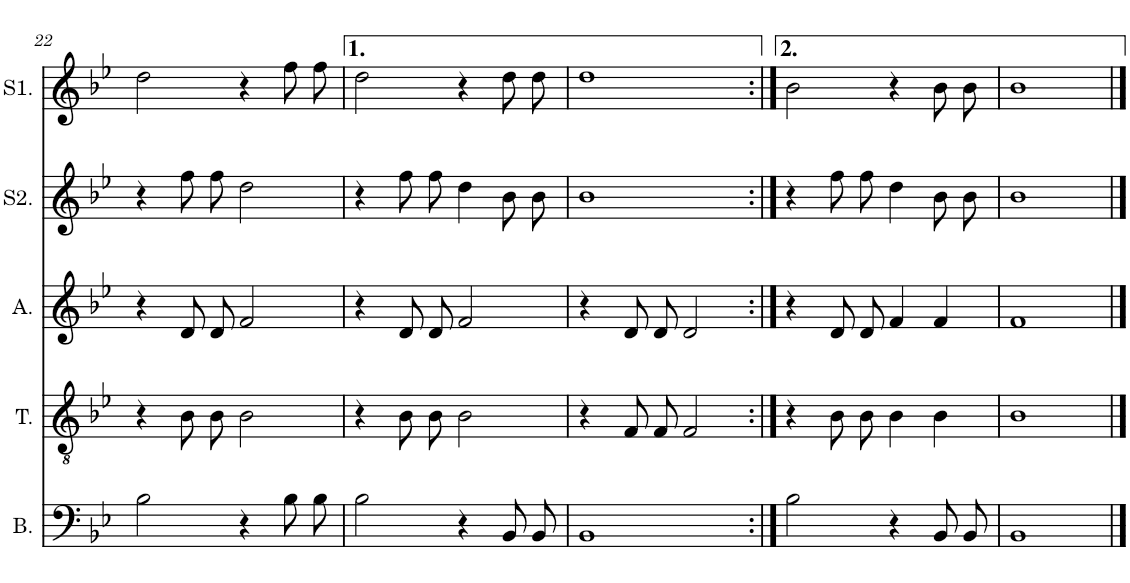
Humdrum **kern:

**kern	**kern	**kern	**kern	**kern
*part5	*part4	*part3	*part2	*part1
*staff5	*staff4	*staff3	*staff2	*staff1
*I"Bass	*I"Tenor	*I"Alto	*I"Soprano II	*I"Soprano I
*I'B.	*I'T.	*I'A.	*I'S2.	*I'S1.
!!LO:PB:g=z
*clefF4	*clefGv2	*clefG2	*clefG2	*clefG2
*k[b-e-]	*k[b-e-]	*k[b-e-]	*k[b-e-]	*k[b-e-]
*M4/4	*M4/4	*M4/4	*M4/4	*M4/4
=22	=22	=22	=22	=22
2B-\	4r	4r	4r	2dd\
.	8B-\L	8d/L	8ff\L	.
.	8B-\J	8d/J	8ff\J	.
4r	2B-\	2f/	2dd\	4r
8B-\L	.	.	.	8ff\L
8B-\J	.	.	.	8ff\J
=23	=23	=23	=23	=23
2B-\	4r	4r	4r	2dd\
.	8B-\L	8d/L	8ff\L	.
.	8B-\J	8d/J	8ff\J	.
4r	2B-\	2f/	4dd\	4r
8BB-/L	.	.	8b-\L	8dd\L
8BB-/J	.	.	8b-\J	8dd\J
=24	=24	=24	=24	=24
1BB-	4r	4r	1b-	1dd
.	8F/L	8d/L	.	.
.	8F/J	8d/J	.	.
.	2F/	2d/	.	.
=25:|!	=25:|!	=25:|!	=25:|!	=25:|!
*	*	*	*	*^
2B-\	4r	4r	4r	2b-\	4ryy
*	*	*	*	*MM120	*
.	8B-\L	8d/L	8ff\L	.	2.ryy
.	8B-\J	8d/J	8ff\J	.	.
*	*	*	*	*MM100	*
4r	4B-\	4f/	4dd\	4r	.
8BB-/L	4B-\	4f/	8b-\L	8b-\L	.
*	*	*	*	*MM80	*
8BB-/J	.	.	8b-\J	8b-\J	.
*	*	*	*	*v	*v
=26	=26	=26	=26	=26
1BB-	1B-	1f	1b-	1b-
==	==	==	==	==
*-	*-	*-	*-	*-
